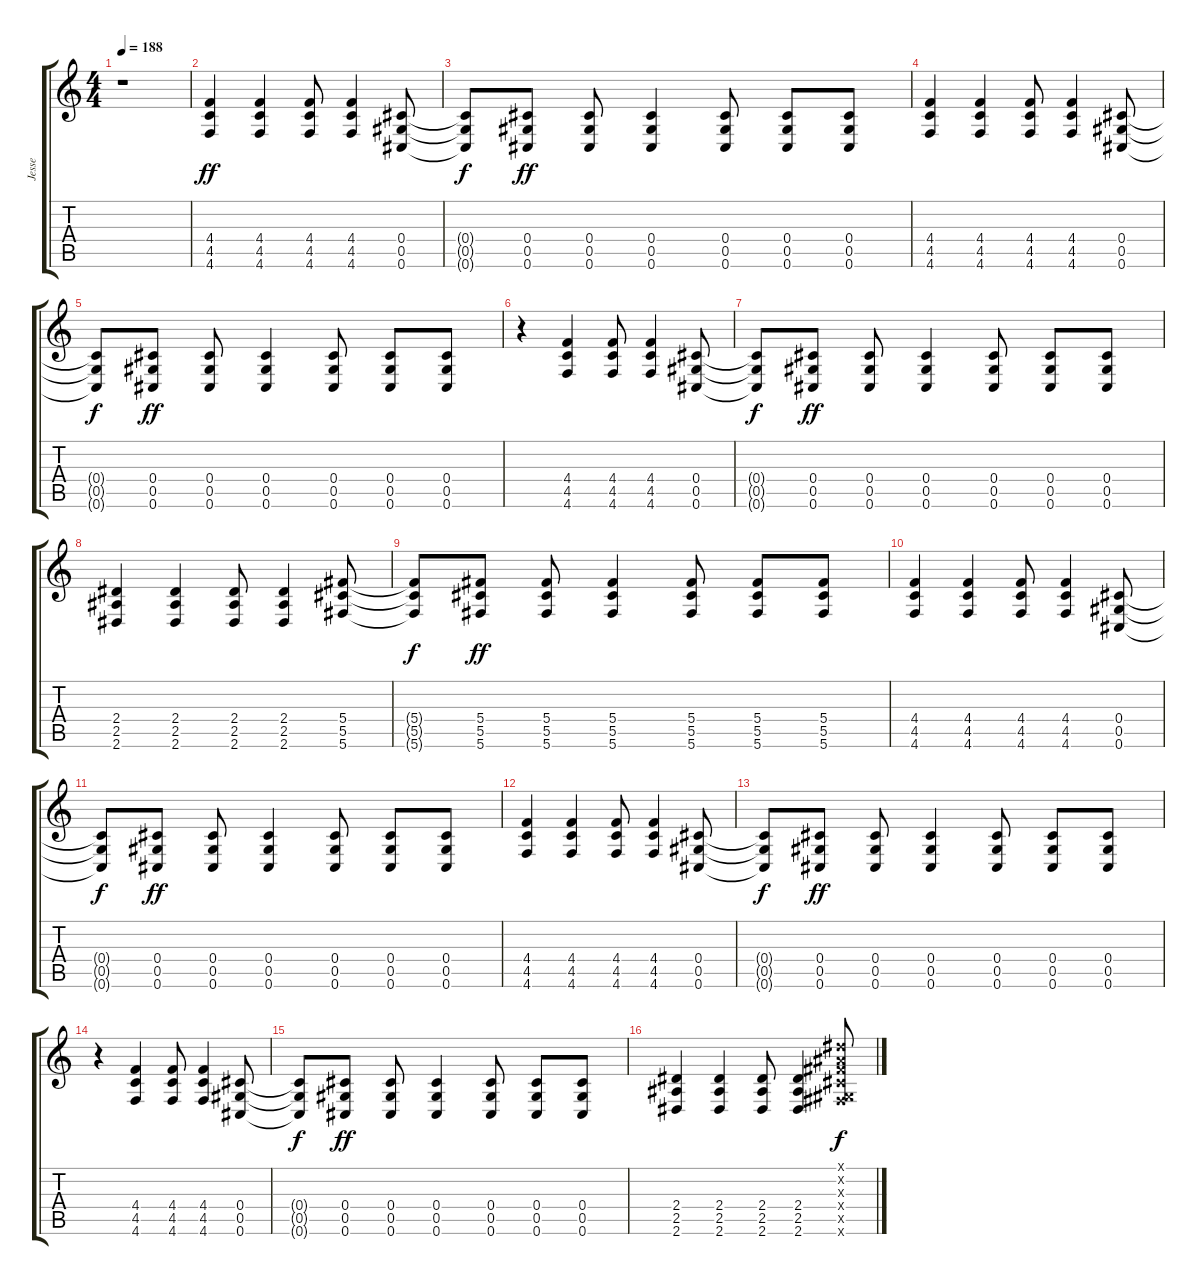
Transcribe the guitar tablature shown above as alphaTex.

\track ("Jesse" "Jesse") {instrument distortionguitar}
\staff {score tabs}
\tuning (Eb4 Bb3 Gb3 Db3 Ab2 Db2) {hide}
\ts (4 4)
\tempo 188
\clef g2
\ks c
r.1{dy ff} |
(4.4 4.5 4.6).4 (4.4 4.5 4.6).4 (4.4 4.5 4.6).8 (4.4 4.5 4.6).4 (0.4 0.5 0.6).8 |
(0.4{t} 0.5{t} 0.6{t}).8{dy f} (0.4 0.5 0.6).8{dy ff} (0.4 0.5 0.6).8 (0.4 0.5 0.6).4 (0.4 0.5 0.6).8 (0.4 0.5 0.6).8 (0.4 0.5 0.6).8 |
(4.4 4.5 4.6).4 (4.4 4.5 4.6).4 (4.4 4.5 4.6).8 (4.4 4.5 4.6).4 (0.4 0.5 0.6).8 |
(0.4{t} 0.5{t} 0.6{t}).8{dy f} (0.4 0.5 0.6).8{dy ff} (0.4 0.5 0.6).8 (0.4 0.5 0.6).4 (0.4 0.5 0.6).8 (0.4 0.5 0.6).8 (0.4 0.5 0.6).8 |
r.4 (4.4 4.5 4.6).4 (4.4 4.5 4.6).8 (4.4 4.5 4.6).4 (0.4 0.5 0.6).8 |
(0.4{t} 0.5{t} 0.6{t}).8{dy f} (0.4 0.5 0.6).8{dy ff} (0.4 0.5 0.6).8 (0.4 0.5 0.6).4 (0.4 0.5 0.6).8 (0.4 0.5 0.6).8 (0.4 0.5 0.6).8 |
(2.4 2.5 2.6).4 (2.4 2.5 2.6).4 (2.4 2.5 2.6).8 (2.4 2.5 2.6).4 (5.4 5.5 5.6).8 |
(5.4{t} 5.5{t} 5.6{t}).8{dy f} (5.4 5.5 5.6).8{dy ff} (5.4 5.5 5.6).8 (5.4 5.5 5.6).4 (5.4 5.5 5.6).8 (5.4 5.5 5.6).8 (5.4 5.5 5.6).8 |
(4.4 4.5 4.6).4 (4.4 4.5 4.6).4 (4.4 4.5 4.6).8 (4.4 4.5 4.6).4 (0.4 0.5 0.6).8 |
(0.4{t} 0.5{t} 0.6{t}).8{dy f} (0.4 0.5 0.6).8{dy ff} (0.4 0.5 0.6).8 (0.4 0.5 0.6).4 (0.4 0.5 0.6).8 (0.4 0.5 0.6).8 (0.4 0.5 0.6).8 |
(4.4 4.5 4.6).4 (4.4 4.5 4.6).4 (4.4 4.5 4.6).8 (4.4 4.5 4.6).4 (0.4 0.5 0.6).8 |
(0.4{t} 0.5{t} 0.6{t}).8{dy f} (0.4 0.5 0.6).8{dy ff} (0.4 0.5 0.6).8 (0.4 0.5 0.6).4 (0.4 0.5 0.6).8 (0.4 0.5 0.6).8 (0.4 0.5 0.6).8 |
r.4 (4.4 4.5 4.6).4 (4.4 4.5 4.6).8 (4.4 4.5 4.6).4 (0.4 0.5 0.6).8 |
(0.4{t} 0.5{t} 0.6{t}).8{dy f} (0.4 0.5 0.6).8{dy ff} (0.4 0.5 0.6).8 (0.4 0.5 0.6).4 (0.4 0.5 0.6).8 (0.4 0.5 0.6).8 (0.4 0.5 0.6).8 |
(2.4 2.5 2.6).4 (2.4 2.5 2.6).4 (2.4 2.5 2.6).8 (2.4 2.5 2.6).4 (0.1{x} 0.2{x} 0.3{x} 0.4{x} 0.5{x} 5.6{x}).8{dy f}
